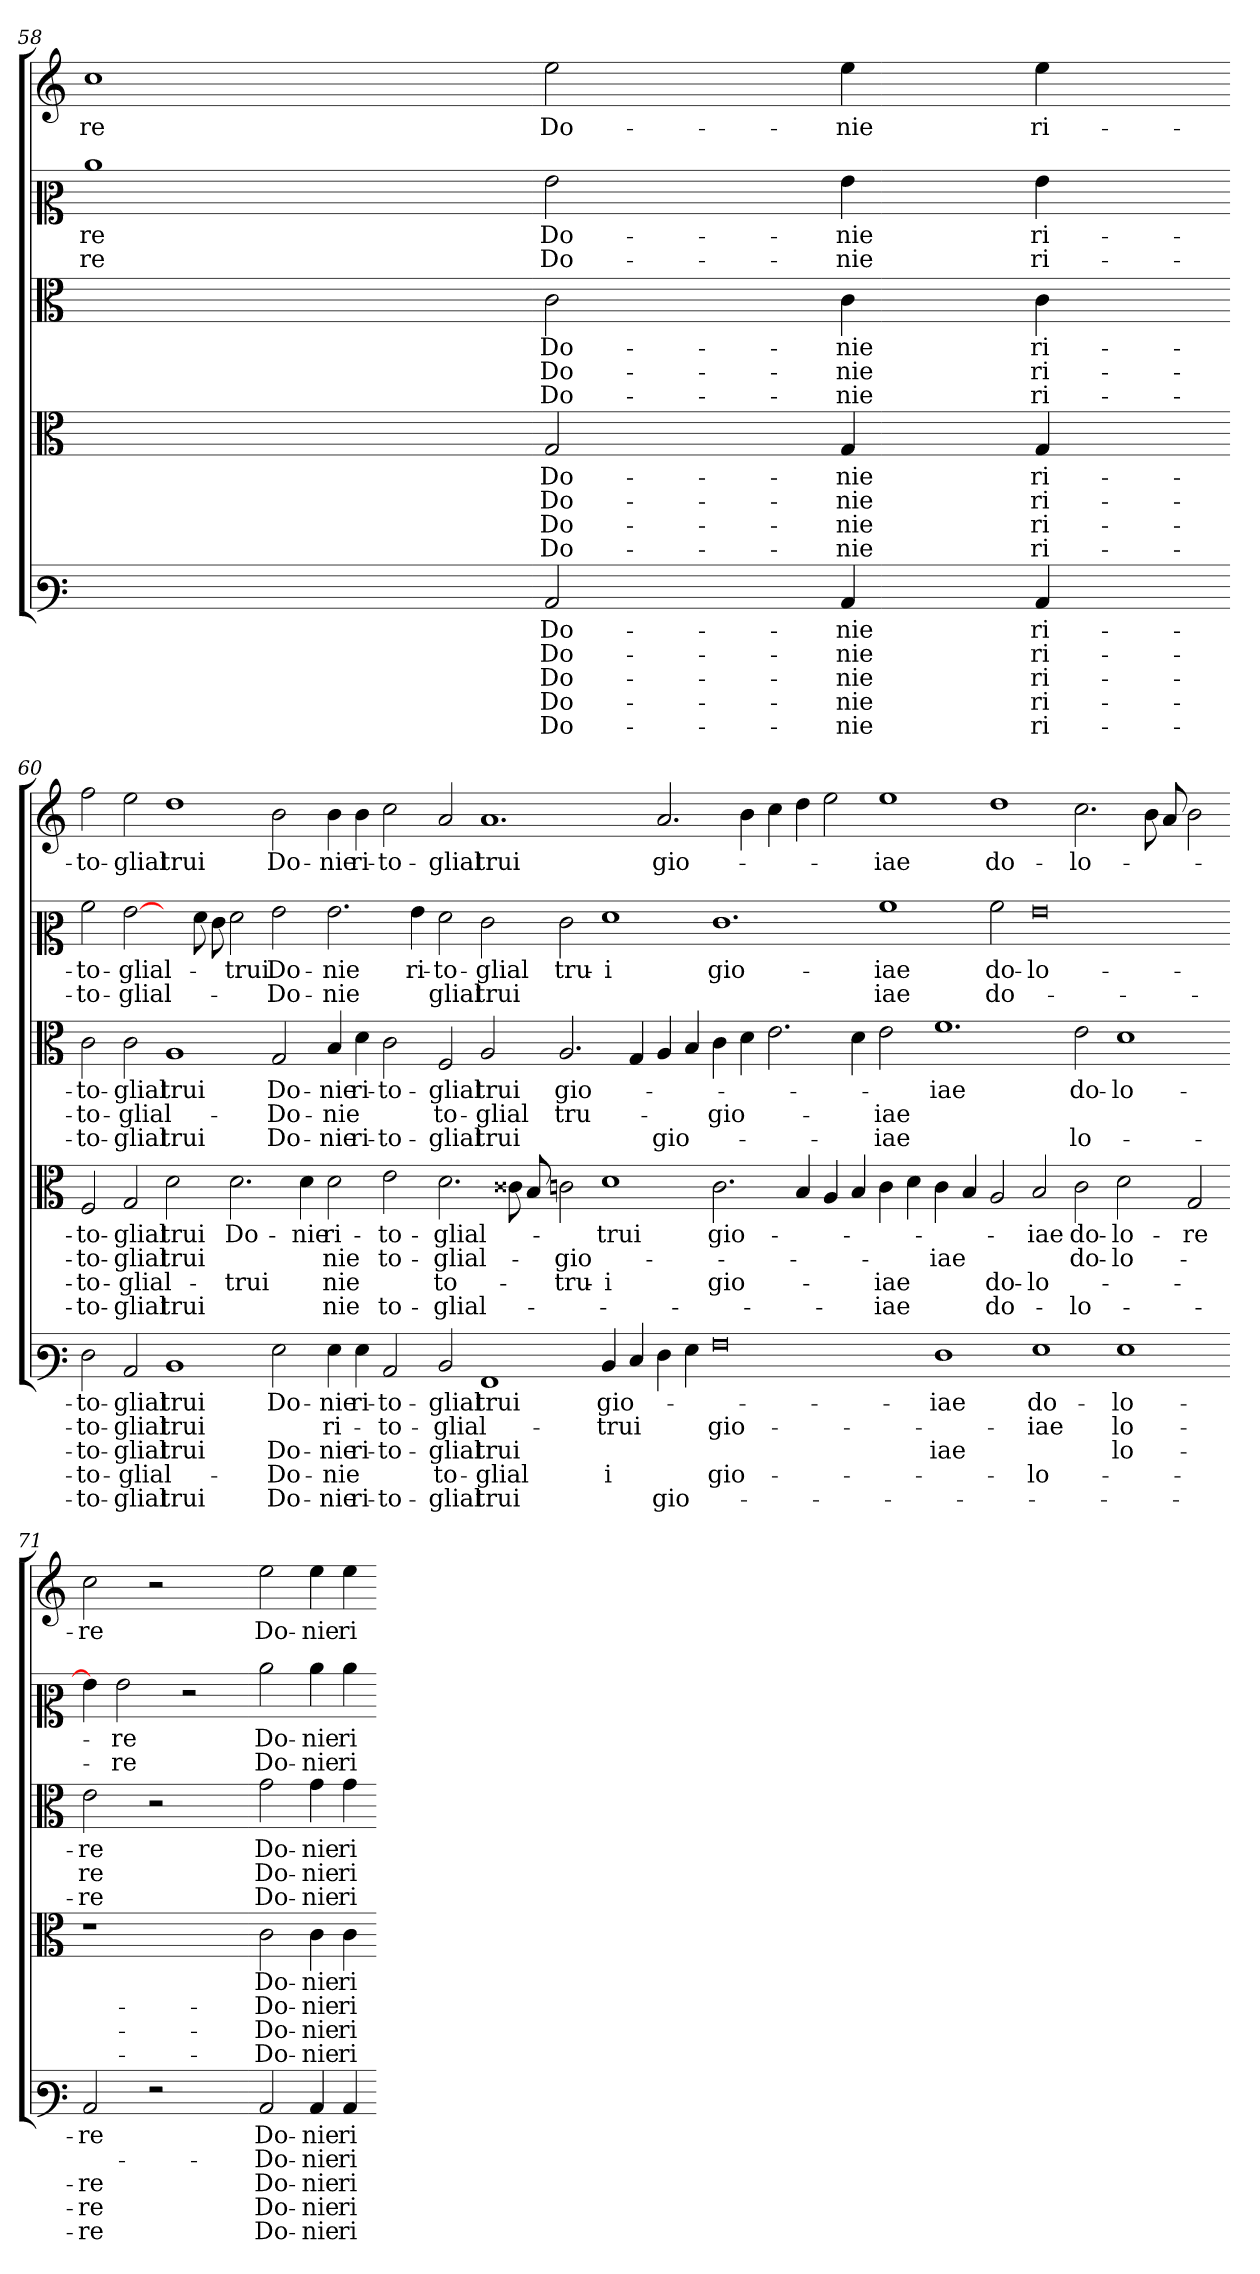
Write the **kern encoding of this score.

**kern	**text	**text	**text	**text	**text	**kern	**text	**text	**text	**text	**kern	**text	**text	**text	**kern	**text	**text	**kern	**text
*part5	*part5	*part5	*part5	*part5	*part5	*part4	*part4	*part4	*part4	*part4	*part3	*part3	*part3	*part3	*part2	*part2	*part2	*part1	*part1
*staff5	*staff5	*staff5	*staff5	*staff5	*staff5	*staff4	*staff4	*staff4	*staff4	*staff4	*staff3	*staff3	*staff3	*staff3	*staff2	*staff2	*staff2	*staff1	*staff1
*clefF3	*	*	*	*	*	*clefC3	*	*	*	*	*clefC3	*	*	*	*clefC2	*	*	*clefG2	*
*k[]	*	*	*	*	*	*k[]	*	*	*	*	*k[]	*	*	*	*k[]	*	*	*k[]	*
=58	=58	=58	=58	=58	=58	=58	=58	=58	=58	=58	=58	=58	=58	=58	=58	=58	=58	=58	=58
1ryy	.	.	.	.	.	1ryy	.	.	.	.	1ryy	.	.	.	1cc	re	re	1cc	re
=59-	=59-	=59-	=59-	=59-	=59-	=59-	=59-	=59-	=59-	=59-	=59-	=59-	=59-	=59-	=59-	=59-	=59-	=59-	=59-
2C	Do-	Do-	Do-	Do-	Do-	2G	Do-	Do-	Do-	Do-	2c	Do-	Do-	Do-	2g	Do-	Do-	2ee	Do-
4C	nie	nie	nie	nie	nie	4G	nie	nie	nie	nie	4c	nie	nie	nie	4g	nie	nie	4ee	nie
4C	ri-	ri-	ri-	ri-	ri-	4G	ri-	ri-	ri-	ri-	4c	ri-	ri-	ri-	4g	ri-	ri-	4ee	ri-
=60-	=60-	=60-	=60-	=60-	=60-	=60-	=60-	=60-	=60-	=60-	=60-	=60-	=60-	=60-	=60-	=60-	=60-	=60-	=60-
2F	to-	to-	to-	to-	to-	2F	to-	to-	to-	to-	2c	to-	to-	to-	2a	to-	to-	2ff	to-
2C	glial-	glial-	glial-	glial-	glial-	2G	glial-	glial-	glial-	glial-	2c	glial-	glial-	glial-	[2g	glial-	glial-	2ee	glial-
1D	trui	trui	trui	.	trui	2d	trui	trui	.	trui	1A	trui	.	trui	4ryy	.	.	1dd	trui
.	.	.	.	.	.	.	.	.	.	.	.	.	.	.	8f	.	.	.	.
.	.	.	.	.	.	.	.	.	.	.	.	.	.	.	8e\	.	.	.	.
.	.	.	.	.	.	2.d	Do-	.	trui	.	.	.	.	.	2f	trui	.	.	.
2G	Do-	.	Do-	Do-	Do-	.	.	.	.	.	2G	Do-	Do-	Do-	2g	Do-	Do-	2b	Do-
.	.	.	.	.	.	4d	nie	.	.	.	.	.	.	.	.	.	.	.	.
4G	nie	ri-	nie	nie	nie	2d	ri-	nie	nie	nie	4B	nie	nie	nie	2.g	nie	nie	4b	nie
4G	ri-	.	ri-	.	ri-	.	.	.	.	.	4d	ri-	.	ri-	.	.	.	4b	ri-
2C	to-	to-	to-	.	to-	2e	to-	to-	.	to-	2c	to-	.	to-	.	.	.	2cc	to-
.	.	.	.	.	.	.	.	.	.	.	.	.	.	.	4g	ri-	.	.	.
2D	glial-	glial-	glial-	to-	glial-	2.d	glial-	glial-	to-	glial-	2F	glial-	to-	glial-	2f	to-	glial-	2a	glial-
1AA	trui	.	trui	glial	trui	.	.	.	.	.	2A	trui	glial	trui	2e	glial	trui	1.a	trui
.	.	.	.	.	.	8c##X	.	.	.	.	.	.	.	.	.	.	.	.	.
.	.	.	.	.	.	8B	.	.	.	.	.	.	.	.	.	.	.	.	.
.	.	.	.	.	.	2c	.	gio-	tru-	.	2.A	gio-	tru-	.	2e	tru-	.	.	.
4D	gio-	trui	.	i	.	1d	trui	.	i	.	.	.	.	.	1f	i	.	.	.
4E	.	.	.	.	.	.	.	.	.	.	4G	.	.	.	.	.	.	.	.
4F	.	.	.	.	gio-	.	.	.	.	.	4A	.	.	gio-	.	.	.	2.a	gio-
4G	.	.	.	.	.	.	.	.	.	.	4B	.	.	.	.	.	.	.	.
0A	.	gio-	.	gio-	.	2.c	gio-	.	gio-	.	4c	.	gio-	.	1.e	gio-	.	.	.
.	.	.	.	.	.	.	.	.	.	.	4d	.	.	.	.	.	.	4b	.
.	.	.	.	.	.	.	.	.	.	.	2.e	.	.	.	.	.	.	4cc	.
.	.	.	.	.	.	4B	.	.	.	.	.	.	.	.	.	.	.	4dd	.
.	.	.	.	.	.	4A	.	.	.	.	.	.	.	.	.	.	.	2ee	.
.	.	.	.	.	.	4B	.	.	.	.	4d	.	.	.	.	.	.	.	.
.	.	.	.	.	.	4c	.	.	iae	iae	2e	.	iae	iae	1a	iae	iae	1ee	iae
.	.	.	.	.	.	4d	.	.	.	.	.	.	.	.	.	.	.	.	.
1F	iae	.	iae	.	.	4c	.	iae	.	.	1.f	iae	.	.	.	.	.	.	.
.	.	.	.	.	.	4B	.	.	.	.	.	.	.	.	.	.	.	.	.
.	.	.	.	.	.	2A	.	.	do-	do-	.	.	.	.	2a	do-	do-	1dd	do-
1G	do-	iae	.	lo-	.	2B	iae	.	lo-	.	.	.	.	.	0g	lo-	.	.	.
.	.	.	.	.	.	2c	do-	do-	.	lo-	2e	do-	.	lo-	.	.	.	2.cc	lo-
1G	lo-	lo-	lo-	.	.	2d	lo-	lo-	.	.	1d	lo-	.	.	.	.	.	.	.
.	.	.	.	.	.	.	.	.	.	.	.	.	.	.	.	.	.	8b	.
.	.	.	.	.	.	.	.	.	.	.	.	.	.	.	.	.	.	8a	.
.	.	.	.	.	.	2G	re	.	.	.	.	.	.	.	.	.	.	2b	.
=71-	=71-	=71-	=71-	=71-	=71-	=71-	=71-	=71-	=71-	=71-	=71-	=71-	=71-	=71-	=71-	=71-	=71-	=71-	=71-
2C	re	.	re	re	re	1r	.	.	.	.	2e	re	re	re	4g]	.	.	2cc	re
.	.	.	.	.	.	.	.	.	.	.	.	.	.	.	2g	re	re	.	.
2r	.	.	.	.	.	.	.	.	.	.	2r	.	.	.	.	.	.	2r	.
.	.	.	.	.	.	.	.	.	.	.	.	.	.	.	2r	.	.	.	.
4ryy	.	.	.	.	.	4ryy	.	.	.	.	4ryy	.	.	.	.	.	.	4ryy	.
=72-	=72-	=72-	=72-	=72-	=72-	=72-	=72-	=72-	=72-	=72-	=72-	=72-	=72-	=72-	=72-	=72-	=72-	=72-	=72-
2C	Do-	Do-	Do-	Do-	Do-	2c	Do-	Do-	Do-	Do-	2g	Do-	Do-	Do-	2cc	Do-	Do-	2ee	Do-
4C	nie	nie	nie	nie	nie	4c	nie	nie	nie	nie	4g	nie	nie	nie	4cc	nie	nie	4ee	nie
4C	ri-	ri-	ri-	ri-	ri-	4c	ri-	ri-	ri-	ri-	4g	ri-	ri-	ri-	4cc	ri-	ri-	4ee	ri-
=-	=-	=-	=-	=-	=-	=-	=-	=-	=-	=-	=-	=-	=-	=-	=-	=-	=-	=-	=-
*-	*-	*-	*-	*-	*-	*-	*-	*-	*-	*-	*-	*-	*-	*-	*-	*-	*-	*-	*-
